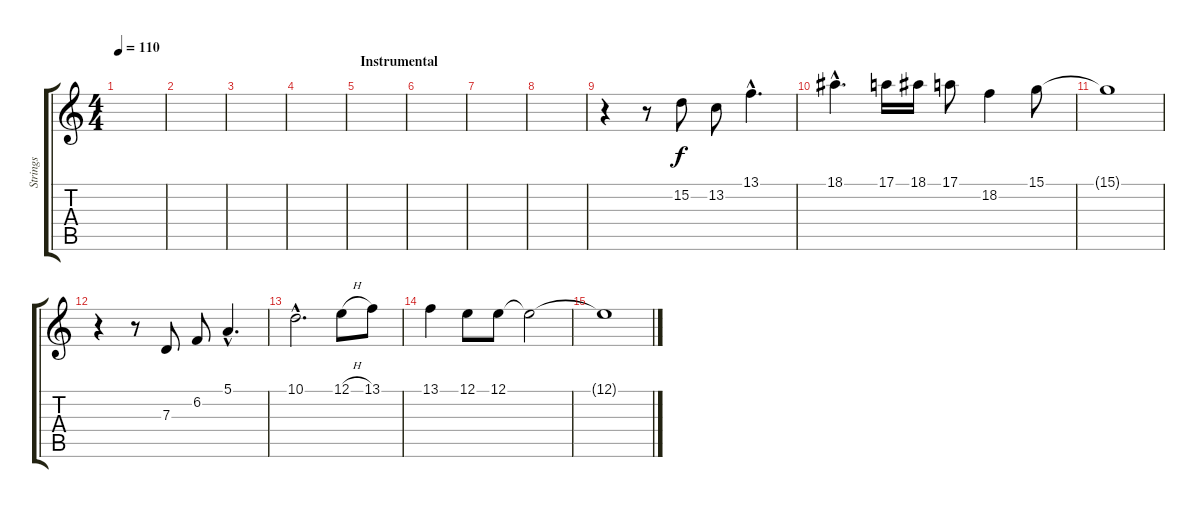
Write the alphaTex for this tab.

\track ("Strings" "Strings") {instrument stringensemble1}
\staff {score tabs}
\tuning (E4 B3 G3 D3 A2 E2) {hide}
\ts (4 4)
\tempo 110
\clef g2
\ks c
|
|
|
|
\section ("" "Instrumental")
|
|
|
|
r.4 r.8 15.2.8 13.2.8 13.1{hac}.4{d} |
18.1{hac}.4{d} 17.1.16 18.1.16 17.1.8 18.2.4 15.1.8 |
15.1{t}.1 |
r.4 r.8 7.3.8 6.2.8 5.1{hac}.4{d} |
10.1{hac}.2{d} 12.1{h}.8 13.1.8 |
13.1.4 12.1.8 12.1.8 12.1{t}.2 |
12.1{t}.1
